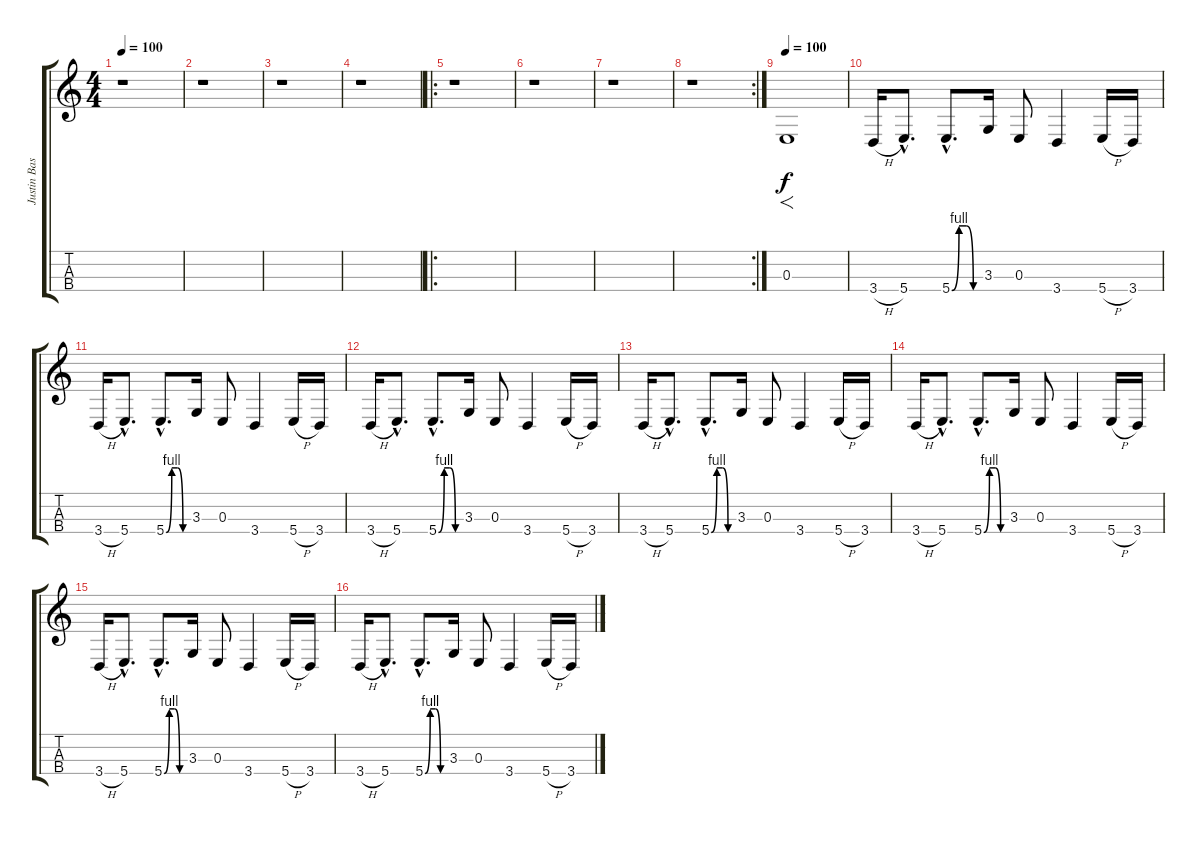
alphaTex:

\track ("Justin Bass" "Justin Bas") {instrument electricbassfinger}
\staff {score tabs}
\tuning (G3 D3 E2 B1) {hide}
\ts (4 4)
\tempo 100
\tempo 88
\tempo 100
\clef g2
\ks c
r.1{dy f instrument electricbassfinger} |
r.1 |
r.1 |
r.1 |
\ro
r.1 |
r.1 |
r.1 |
\rc 2
r.1 |
\tempo 100
0.3.1{f} |
3.4{h}.16 5.4{hac}.8{d} 5.4{be (custom 0 0 15 4 30 4 45 0 60 0) hac}.8{d} 3.3.16 0.3.8 3.4.4 5.4{h}.16 3.4.16 |
3.4{h}.16 5.4{hac}.8{d} 5.4{be (custom 0 0 15 4 30 4 45 0 60 0) hac}.8{d} 3.3.16 0.3.8 3.4.4 5.4{h}.16 3.4.16 |
3.4{h}.16 5.4{hac}.8{d} 5.4{be (custom 0 0 15 4 30 4 45 0 60 0) hac}.8{d} 3.3.16 0.3.8 3.4.4 5.4{h}.16 3.4.16 |
3.4{h}.16 5.4{hac}.8{d} 5.4{be (custom 0 0 15 4 30 4 45 0 60 0) hac}.8{d} 3.3.16 0.3.8 3.4.4 5.4{h}.16 3.4.16 |
3.4{h}.16 5.4{hac}.8{d} 5.4{be (custom 0 0 15 4 30 4 45 0 60 0) hac}.8{d} 3.3.16 0.3.8 3.4.4 5.4{h}.16 3.4.16 |
3.4{h}.16 5.4{hac}.8{d} 5.4{be (custom 0 0 15 4 30 4 45 0 60 0) hac}.8{d} 3.3.16 0.3.8 3.4.4 5.4{h}.16 3.4.16 |
3.4{h}.16 5.4{hac}.8{d} 5.4{be (custom 0 0 15 4 30 4 45 0 60 0) hac}.8{d} 3.3.16 0.3.8 3.4.4 5.4{h}.16 3.4.16
